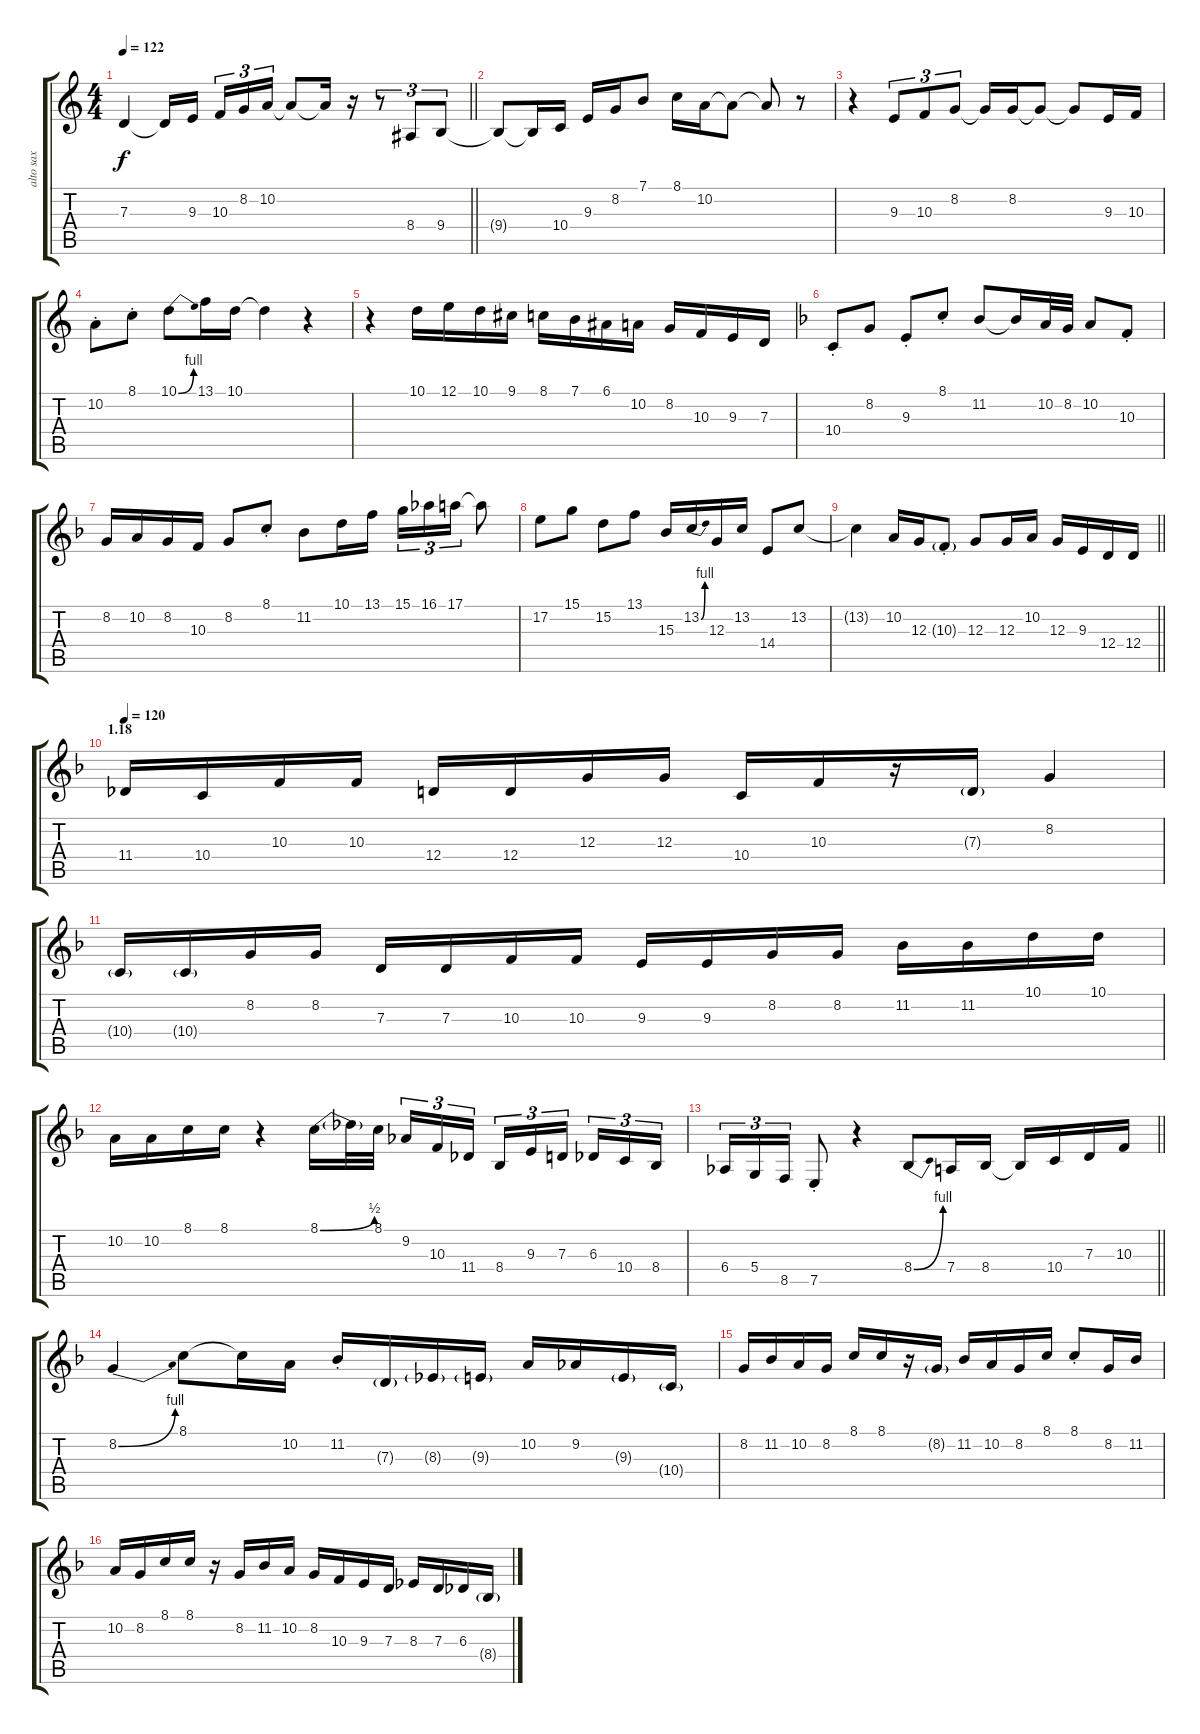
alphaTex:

\track ("alto sax" "alto sax") {instrument altosax}
\staff {score tabs}
\tuning (E4 B3 G3 D3 A2 E2) {hide}
\ts (4 4)
\tempo 122
\clef g2
\barLineRight lightlight
\ks c
7.3.4{dy f} 7.3{t}.16 9.3.16{beam splitsecondary} 10.3.16{tu (3 2)} 8.2.16{tu (3 2)} 10.2.16{tu (3 2)} 10.2{t}.8 10.2{t}.16 r.16 r.8{tu (3 2)} 8.4.8{tu (3 2)} 9.4.8{tu (3 2)} |
9.4{t}.8 9.4{t}.16 10.4.16 9.3.16 8.2.16 7.1.8 8.1.16 10.2.16 10.2{t}.8 10.2{t}.8 r.8 |
r.4 9.3.8{tu (3 2)} 10.3.8{tu (3 2)} 8.2.8{tu (3 2)} 8.2{t}.16 8.2.16 8.2{t}.8 8.2{t}.8 9.3.16 10.3.16 |
10.2{st}.8 8.1{st}.8 10.1{be (bend 0 0 60 4)}.8 13.1.16 10.1.16 10.1{t}.4 r.4 |
r.4 10.1.16 12.1.16 10.1.16 9.1.16 8.1.16 7.1.16 6.1.16 10.2.16 8.2.16 10.3.16 9.3.16 7.3.16 |
\ks f
10.4{st}.8 8.2.8 9.3{st}.8 8.1{st}.8 11.2.8 11.2{t}.16 10.2.32 8.2.32 10.2.8 10.3{st}.8 |
8.2.16 10.2.16 8.2.16 10.3.16 8.2.8 8.1{st}.8 11.2.8 10.1.16 13.1.16 15.1.16{tu (3 2)} 16.1.16{tu (3 2)} 17.1.16{tu (3 2)} 17.1{t}.8 |
17.2.8 15.1.8 15.2.8 13.1.8 15.3.16 13.2{be (bend 0 0 60 4)}.16 12.3.16 13.2.16 14.4.8 13.2.8 |
\barLineRight lightlight
13.2{t}.4 10.2.16 12.3.16 10.3{g st}.8 12.3.8 12.3.16 10.2.16 12.3.16 9.3.16 12.4.16 12.4.16 |
\section ("" "1.18")
\tempo 120
11.4.16 10.4.16 10.3.16 10.3.16 12.4.16 12.4.16 12.3.16 12.3.16 10.4.16 10.3.16 r.16 7.3{g}.16 8.2.4 |
10.4{g}.16 10.4{g}.16 8.2.16 8.2.16 7.3.16 7.3.16 10.3.16 10.3.16 9.3.16 9.3.16 8.2.16 8.2.16 11.2.16 11.2.16 10.1.16 10.1.16 |
10.2.16 10.2.16 8.1.16 8.1.16 r.4 8.1{be (bend 0 0 60 2)}.16 8.1{t}.32 8.1.32{beam splitsecondary} 9.2.16{tu (3 2)} 10.3.16{tu (3 2)} 11.4.16{tu (3 2)} 8.4.16{tu (3 2)} 9.3.16{tu (3 2)} 7.3.16{tu (3 2) beam splitsecondary} 6.3.16{tu (3 2)} 10.4.16{tu (3 2)} 8.4.16{tu (3 2)} |
\barLineRight lightlight
6.4.16{tu (3 2)} 5.4.16{tu (3 2)} 8.5.16{tu (3 2)} 7.5{st}.8 r.4 8.4{be (bend 0 0 60 4)}.8 7.4.16 8.4.16 8.4{t}.16 10.4.16 7.3.16 10.3.16 |
8.2{be (bend 0 0 60 4)}.4 8.1.8 8.1{t}.16 10.2.16 11.2{st}.16 7.3{g}.16 8.3{g}.16 9.3{g}.16 10.2.16 9.2.16 9.3{g}.16 10.4{g}.16 |
8.2.16 11.2.16 10.2.16 8.2.16 8.1.16 8.1.16 r.16 8.2{g}.16 11.2.16 10.2.16 8.2.16 8.1.16 8.1{st}.8 8.2.16 11.2.16 |
10.2.16 8.2.16 8.1.16 8.1.16 r.16 8.2.16 11.2.16 10.2.16 8.2.16 10.3.16 9.3.16 7.3.16 8.3.16 7.3.16 6.3.16 8.4{g}.16
